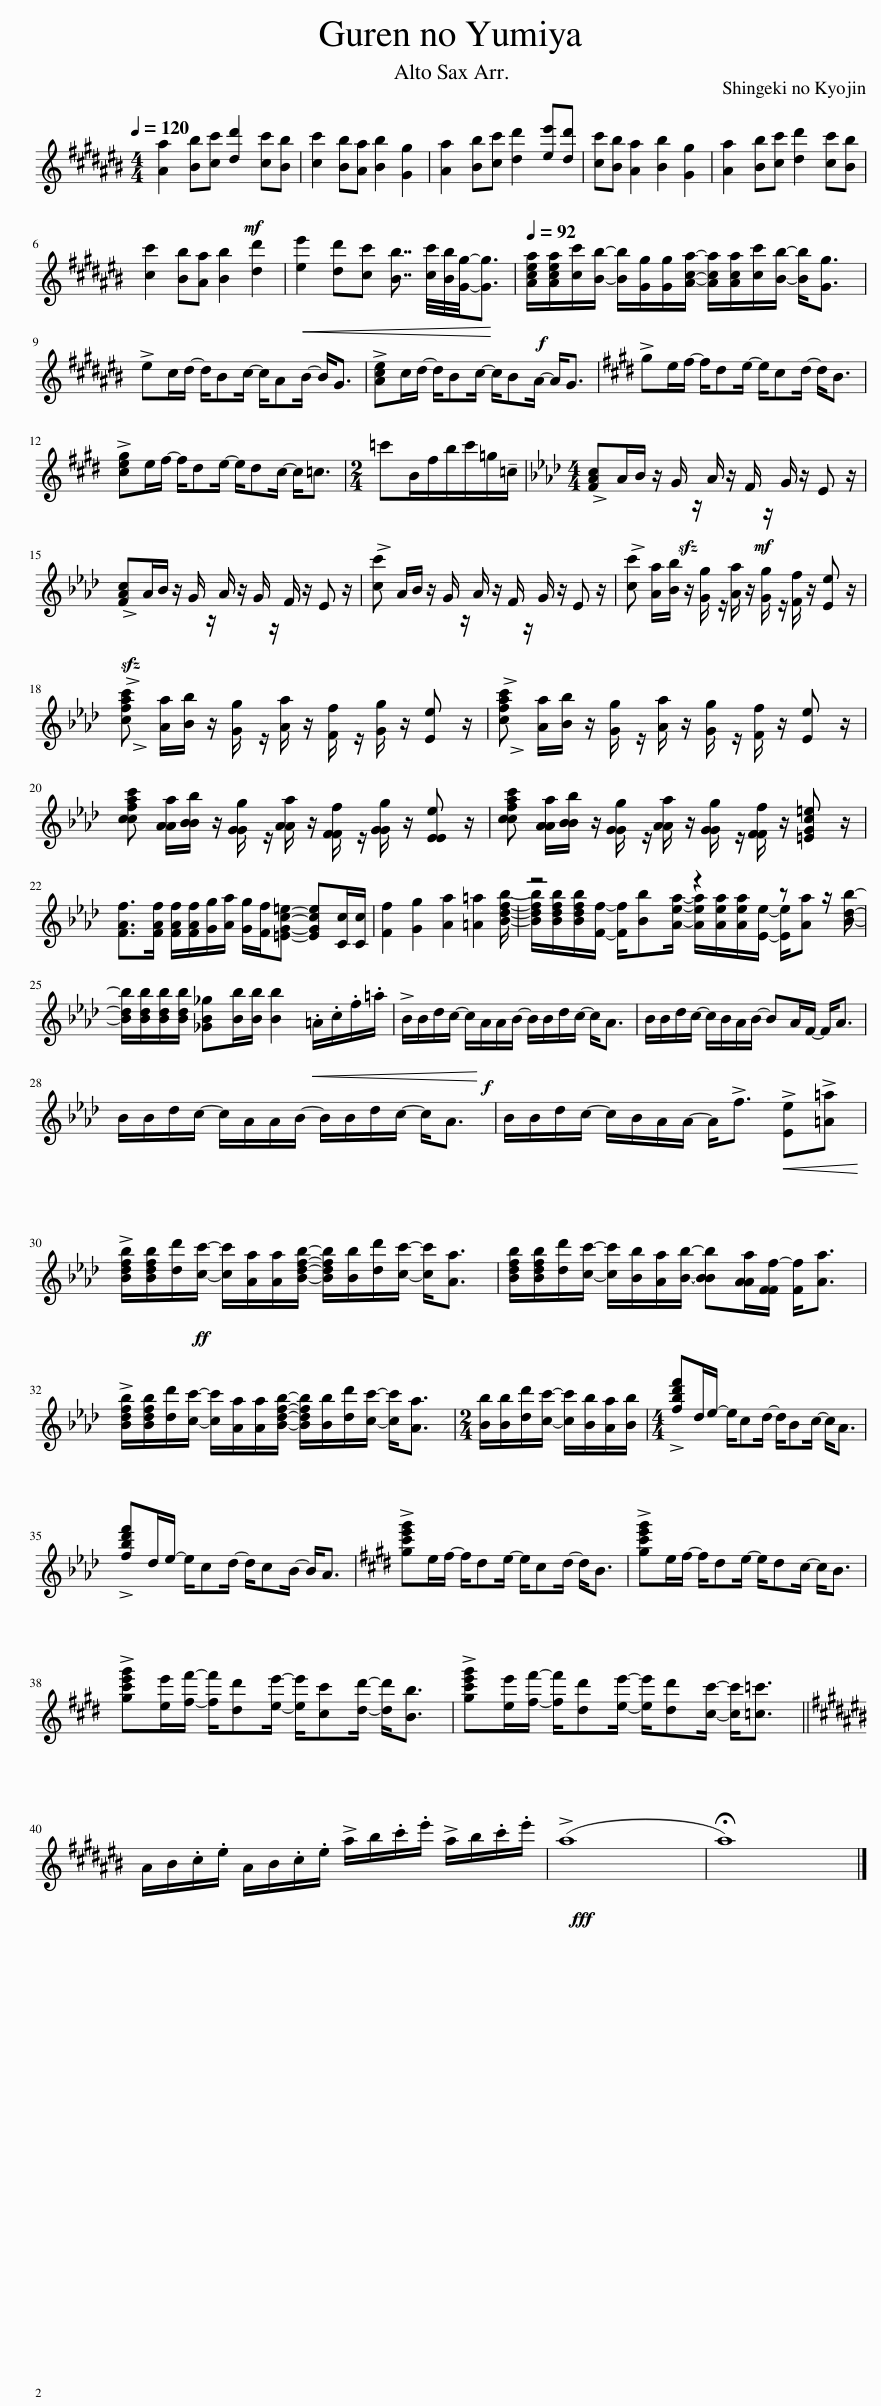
X:1
%%score ( 1 2 )
L:1/8
Q:1/4=120
M:4/4
I:linebreak $
K:none
V:1 treble transpose=-9
V:2 treble transpose="-9 "
V:1
[K:C#]!mf! [Aa]2 [Bb][cc'] [dd']2 [cc'][Bb] | [cc']2 [Bb][Aa] [Bb]2 [Gg]2 | [Aa]2 [Bb][cc'] [dd']2 [ee'][dd'] | [cc'][Bb] [Aa]2 [Bb]2 [Gg]2 | [Aa]2 [Bb][cc'] [dd']2 [cc'][Bb] |$ %5
 [cc']2 [Bb][Aa] [Bb]2 [dd']2 |!<(! [ee']2 [dd'][cc'] [Bb]7/4 [cc']/4[Bb]/4[Gg]/4-[Gg]3/2 |!f![Q:1/4=92] [Acea]/!<)![Acea]/[cc']/[Bb]/- [Bb]/[Gg]/[Gg]/[Aca]/- [Aca]/[Aca]/[cc']/[Bb]/- [Bb]<[Gg] |$ !>!ec/d/- d/Bc/- c/AB/- B<G | !>![Ace]c/d/- d/Bc/- c/BA/- A<G | %10
[K:E] !>!ge/f/- f/de/- e/cd/- d<B |$ !>![ceg]e/f/- f/de/- e/dc/- c<=c |[M:2/4] =c'B/f/b/c'/=g/!tenuto!=c/ |[K:Ab][M:4/4]!sfz! !>![FAc]!mf!A/B/ z/ G/ z/ A/ z/ F/ z/ G/ z/ E z/ |$!sfz! !>![FAc]A/B/ z/ G/ z/ A/ z/ G/ z/ F/ z/ E z/ | %15
 !>![cc'] A/B/ z/ G/ z/ A/ z/ F/ z/ G/ z/ E z/ | !>![cc'] [Aa]/[Bb]/ z/ [Gg]/ z/ [Aa]/ z/ [Gg]/ z/ [Ff]/ z/ [Ee] z/ |$ !>![cfac'] [Aa]/[Bb]/ z/ [Gg]/ z/ [Aa]/ z/ [Ff]/ z/ [Gg]/ z/ [Ee] z/ | !>![cfac'] [Aa]/[Bb]/ z/ [Gg]/ z/ [Aa]/ z/ [Gg]/ z/ [Ff]/ z/ [Ee] z/ |$ !>![ccfac'] [AAa]/[BBb]/ z/ [GGg]/ z/ [AAa]/ z/ [FFf]/ z/ [GGg]/ z/ [EEe] z/ | %20
 !>![ccfac'] [AAa]/[BBb]/ z/ [GGg]/ z/ [AAa]/ z/ [GGg]/ z/ [FFf]/ z/ [=EGc=e] z/ |$ [FAf]>[FAf] [FAf]/[FAf]/[Gg]/[Aa]/ [Gg]/[Ff]/[=EGc=e]- [EGce][Cc]/[Cc]/ | [Ff]2 [Gg]2 [Aa]2 [=A=a]2 | z4 z2 z z/ [Bdb]/- |$ [Bdb]/[Bdb]/[Bdb]/[Bdb]/ [_GB_g][Bb]/[Bb]/ [Bb]2!<(! .=A/.c/.f/.=a/!<)! | %25
!f! !>!B/B/d/c/- c/A/A/B/- B/B/d/c/- c<A | B/B/d/c/- c/B/A/B/- BA/F/- F<A |$ B/B/d/c/- c/A/A/B/- B/B/d/c/- c<A | B/B/d/c/- c/B/A/A/- A<!>!f!<(! !>![Ee]!>![=A=a]!<)! |$!ff! !>![Bdfb]/[Bdfb]/[dd']/[cc']/- [cc']/[Aa]/[Aa]/[Bdfb]/- [Bdfb]/[Bb]/[dd']/[cc']/- [cc']<[Aa] | %30
 [Bdfb]/[Bdfb]/[dd']/[cc']/- [cc']/[Bb]/[Aa]/[Bb]/- [BBb][AAa]/[FFf-]/ [Ff]<[Aa] |$ !>![Bdfb]/[Bdfb]/[dd']/[cc']/- [cc']/[Aa]/[Aa]/[Bdfb]/- [Bdfb]/[Bb]/[dd']/[cc']/- [cc']<[Aa] |[M:2/4] [Bb]/[Bb]/[dd']/[cc']/- [cc']/[Bb]/[Aa]/[Bb]/ |[M:4/4] !>![fbd'f']d/e/- e/cd/- d/Bc/- c<A |$ !>![fbd'f']d/e/- e/cd/- d/cB/- B<A | %35
[K:E] !>![gc'e'g']e/f/- f/de/- e/cd/- d<B | !>![gc'e'g']e/f/- f/de/- e/dc/- c<B |$ !>![gc'e'g'][ee']/[ff']/- [ff']/[dd'][ee']/- [ee']/[cc'][dd']/- [dd']<[Bb] | !>![gc'e'g'][ee']/[ff']/- [ff']/[dd'][ee']/- [ee']/[dd'][cc']/- [cc']<[=c=c'] ||$[K:C#] A/B/.c/.e/ A/B/.c/.e/ !>!a/b/.c'/.e'/ !>!a/b/.c'/.e'/ | %40
!fff! (!>!a8 | !fermata!a8) |] %42
V:2
[K:C#] x8 | x8 | x8 | x8 | x8 |$ %5
 x8 | x8 | x8 |$ x8 | x8 | %10
[K:E] x8 |$ x8 |[M:2/4] x4 |[K:Ab][M:4/4] x8 |$ x8 | %15
 x8 | x8 |$ x8 | x8 |$ x8 | %20
 x8 |$ x8 | x15/2 [Bdfb]/- | [Bdfb]/[Bdfb]/[Bdfb]/[Ff]/- [Ff]/[Bb][Aea]/- [Aea]/[Aea]/[Aea]/[Ee]/- [Ee]/[Aa] x/ |$ x8 | %25
 x8 | x8 |$ x8 | x8 |$ x8 | %30
 x8 |$ x8 |[M:2/4] x4 |[M:4/4] x8 |$ x8 | %35
[K:E] x8 | x8 |$ x8 | x8 ||$[K:C#] x8 | %40
 x8 | x8 |] %42
